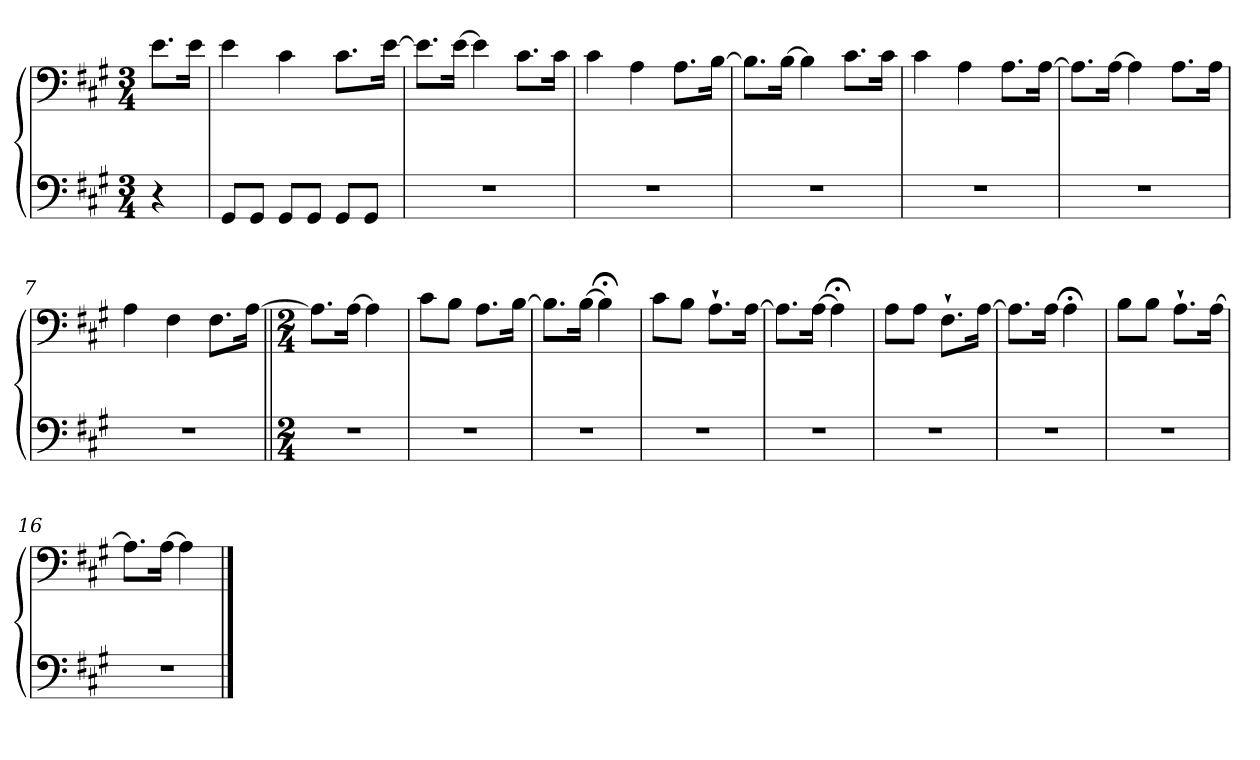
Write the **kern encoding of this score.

**kern	**kern
*part1	*part1
*staff2	*staff1
*clefF4	*clefF4
*k[f#c#g#]	*k[f#c#g#]
*M3/4	*M3/4
=	=
4r	8.e\L
.	16e\Jk
=1	=1
8GG#/L	4e\
8GG#/J	.
8GG#/L	4c#\
8GG#/J	.
8GG#/L	8.c#\L
8GG#/J	.
.	[16e\Jk
=2	=2
2.r	8.e\L]
.	[16e\Jk
.	4e\]
.	8.c#\L
.	16c#\Jk
=3	=3
2.r	4c#\
.	4A\
.	8.A\L
.	[16B\Jk
=4	=4
2.r	8.B\L]
.	[16B\Jk
.	4B\]
.	8.c#\L
.	16c#\Jk
=5	=5
2.r	4c#\
.	4A\
.	8.A\L
.	[16A\Jk
=6	=6
2.r	8.A\L]
.	[16A\Jk
.	4A\]
.	8.A\L
.	16A\Jk
=7	=7
2.r	4A\
.	4F#\
.	8.F#\L
.	[16A\Jk
=8||	=8||
*M2/4	*M2/4
2r	8.A\L]
.	[16A\Jk
.	4A\]
=9	=9
2r	8c#\L
.	8B\J
.	8.A\L
.	[16B\Jk
=10	=10
2r	8.B\L]
.	[16B\Jk
.	4B;<\]
=11	=11
2r	8c#\L
.	8B\J
.	8.A`\L
.	[16A\Jk
=12	=12
2r	8.A\L]
.	[16A\Jk
.	4A;<\]
=13	=13
2r	8A\L
.	8A\J
.	8.F#`\L
.	[16A\Jk
=14	=14
2r	8.A\L]
.	16A\Jk
.	4A;<\
=15	=15
2r	8B\L
.	8B\J
.	8.A`\L
.	[16A\Jk
=16	=16
2r	8.A\L]
.	[16A\Jk
.	4A\]
==	==
*-	*-
